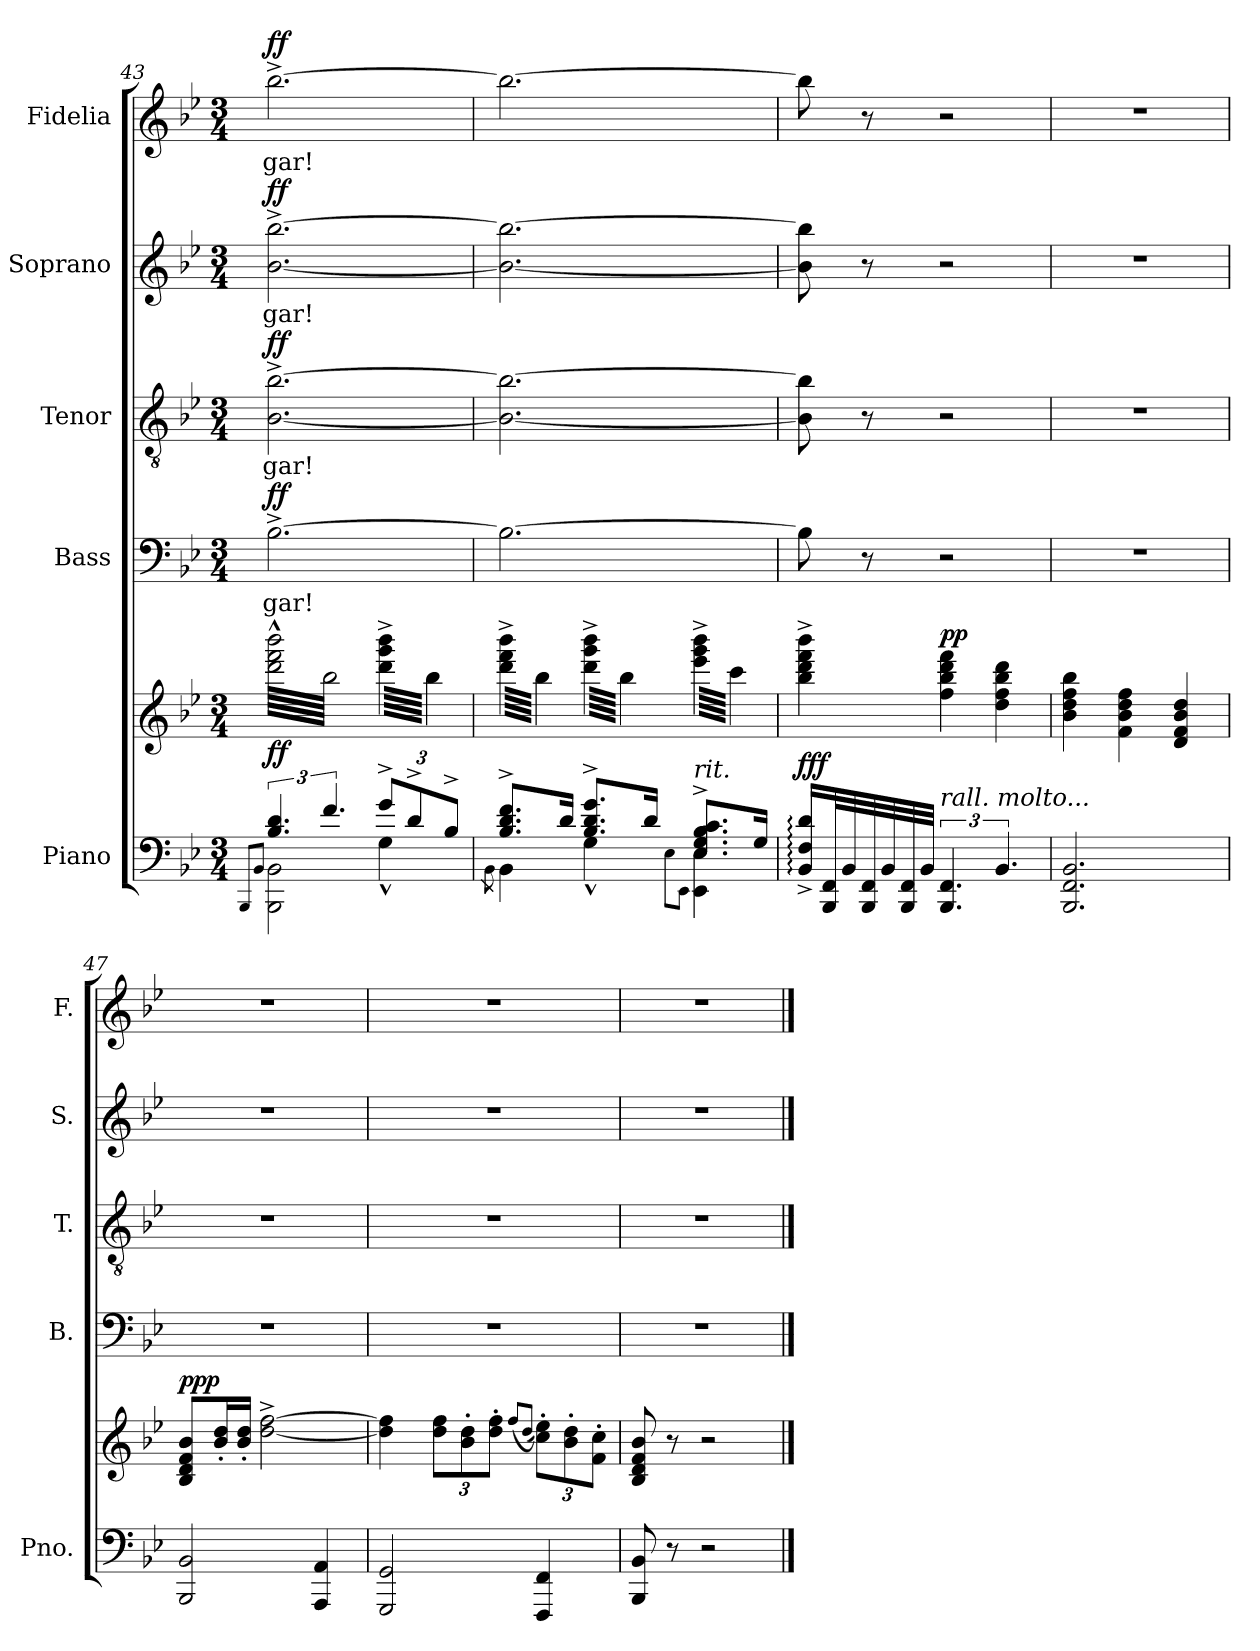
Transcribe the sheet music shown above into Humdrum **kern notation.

**kern	**kern	**dynam	**kern	**text	**dynam	**kern	**text	**dynam	**kern	**text	**dynam	**kern	**text	**dynam
*part5	*part5	*part5	*part4	*part4	*part4	*part3	*part3	*part3	*part2	*part2	*part2	*part1	*part1	*part1
*staff6	*staff5	*staff5/6	*staff4	*staff4	*staff4	*staff3	*staff3	*staff3	*staff2	*staff2	*staff2	*staff1	*staff1	*staff1
*I"Piano	*	*	*I"Bass	*	*	*I"Tenor	*	*	*I"Soprano	*	*	*I"Fidelia	*	*
*I'Pno.	*	*	*I'B.	*	*	*I'T.	*	*	*I'S.	*	*	*I'F.	*	*
*clefF4	*clefG2	*	*clefF4	*	*	*clefGv2	*	*	*clefG2	*	*	*clefG2	*	*
*k[b-e-]	*k[b-e-]	*	*k[b-e-]	*	*	*k[b-e-]	*	*	*k[b-e-]	*	*	*k[b-e-]	*	*
*M3/4	*M3/4	*	*M3/4	*	*	*M3/4	*	*	*M3/4	*	*	*M3/4	*	*
=43	=43	=43	=43	=43	=43	=43	=43	=43	=43	=43	=43	=43	=43	=43
*^	*	*	*	*	*	*	*	*	*	*	*	*	*	*
.	8qBBB-/L	.	.	.	.	.	.	.	.	.	.	.	.	.	.
.	8qBB-/J	.	.	.	.	.	.	.	.	.	.	.	.	.	.
!	!	!	!LO:DY:a=2	!	!LO:LY:b	!LO:DY:a	!	!LO:LY:b	!LO:DY:a	!	!LO:LY:b	!LO:DY:a	!	!LO:LY:b	!LO:DY:a
*	*	*tremolo	*	*	*	*	*	*	*	*	*	*	*	*	*
6.B-/ 6.d/	2BBB-\ 2BB-\	64ddd\^^ 64fff\^^ 64bbb-\^^LLLL	ff	[2.B-^\	-gar!	ff	[2.B-\^ [2.b-\^	-gar!	ff	[2.b-\^ [2.bb-\^	-gar!	ff	[2.bb-^\	-gar!	ff
.	.	64bb-\	.	.	.	.	.	.	.	.	.	.	.	.	.
.	.	64ddd\^^ 64fff\^^ 64bbb-\^^	.	.	.	.	.	.	.	.	.	.	.	.	.
.	.	64bb-\	.	.	.	.	.	.	.	.	.	.	.	.	.
.	.	64ddd\^^ 64fff\^^ 64bbb-\^^	.	.	.	.	.	.	.	.	.	.	.	.	.
.	.	64bb-\	.	.	.	.	.	.	.	.	.	.	.	.	.
.	.	64ddd\^^ 64fff\^^ 64bbb-\^^	.	.	.	.	.	.	.	.	.	.	.	.	.
.	.	64bb-\	.	.	.	.	.	.	.	.	.	.	.	.	.
.	.	64ddd\^^ 64fff\^^ 64bbb-\^^	.	.	.	.	.	.	.	.	.	.	.	.	.
.	.	64bb-\	.	.	.	.	.	.	.	.	.	.	.	.	.
.	.	64ddd\^^ 64fff\^^ 64bbb-\^^	.	.	.	.	.	.	.	.	.	.	.	.	.
.	.	64bb-\	.	.	.	.	.	.	.	.	.	.	.	.	.
.	.	64ddd\^^ 64fff\^^ 64bbb-\^^	.	.	.	.	.	.	.	.	.	.	.	.	.
.	.	64bb-\	.	.	.	.	.	.	.	.	.	.	.	.	.
.	.	64ddd\^^ 64fff\^^ 64bbb-\^^	.	.	.	.	.	.	.	.	.	.	.	.	.
.	.	64bb-\	.	.	.	.	.	.	.	.	.	.	.	.	.
6.f/	.	64ddd\^^ 64fff\^^ 64bbb-\^^	.	.	.	.	.	.	.	.	.	.	.	.	.
.	.	64bb-\	.	.	.	.	.	.	.	.	.	.	.	.	.
.	.	64ddd\^^ 64fff\^^ 64bbb-\^^	.	.	.	.	.	.	.	.	.	.	.	.	.
.	.	64bb-\	.	.	.	.	.	.	.	.	.	.	.	.	.
.	.	64ddd\^^ 64fff\^^ 64bbb-\^^	.	.	.	.	.	.	.	.	.	.	.	.	.
.	.	64bb-\	.	.	.	.	.	.	.	.	.	.	.	.	.
.	.	64ddd\^^ 64fff\^^ 64bbb-\^^	.	.	.	.	.	.	.	.	.	.	.	.	.
.	.	64bb-\	.	.	.	.	.	.	.	.	.	.	.	.	.
.	.	64ddd\^^ 64fff\^^ 64bbb-\^^	.	.	.	.	.	.	.	.	.	.	.	.	.
.	.	64bb-\	.	.	.	.	.	.	.	.	.	.	.	.	.
.	.	64ddd\^^ 64fff\^^ 64bbb-\^^	.	.	.	.	.	.	.	.	.	.	.	.	.
.	.	64bb-\	.	.	.	.	.	.	.	.	.	.	.	.	.
.	.	64ddd\^^ 64fff\^^ 64bbb-\^^	.	.	.	.	.	.	.	.	.	.	.	.	.
.	.	64bb-\	.	.	.	.	.	.	.	.	.	.	.	.	.
.	.	64ddd\^^ 64fff\^^ 64bbb-\^^	.	.	.	.	.	.	.	.	.	.	.	.	.
.	.	64bb-\JJJJ	.	.	.	.	.	.	.	.	.	.	.	.	.
*Xbrackettup	*	*	*	*	*	*	*	*	*	*	*	*	*	*	*
12g^/L	4G^^\	64ddd\^ 64ggg\^ 64bbb-\^LLLL	.	.	.	.	.	.	.	.	.	.	.	.	.
.	.	64bb-\	.	.	.	.	.	.	.	.	.	.	.	.	.
.	.	64ddd\^ 64ggg\^ 64bbb-\^	.	.	.	.	.	.	.	.	.	.	.	.	.
.	.	64bb-\	.	.	.	.	.	.	.	.	.	.	.	.	.
.	.	64ddd\^ 64ggg\^ 64bbb-\^	.	.	.	.	.	.	.	.	.	.	.	.	.
.	.	64bb-\	.	.	.	.	.	.	.	.	.	.	.	.	.
12d^/	.	.	.	.	.	.	.	.	.	.	.	.	.	.	.
.	.	64ddd\^ 64ggg\^ 64bbb-\^	.	.	.	.	.	.	.	.	.	.	.	.	.
.	.	64bb-\	.	.	.	.	.	.	.	.	.	.	.	.	.
.	.	64ddd\^ 64ggg\^ 64bbb-\^	.	.	.	.	.	.	.	.	.	.	.	.	.
.	.	64bb-\	.	.	.	.	.	.	.	.	.	.	.	.	.
.	.	64ddd\^ 64ggg\^ 64bbb-\^	.	.	.	.	.	.	.	.	.	.	.	.	.
12B-^/J	.	.	.	.	.	.	.	.	.	.	.	.	.	.	.
.	.	64bb-\	.	.	.	.	.	.	.	.	.	.	.	.	.
.	.	64ddd\^ 64ggg\^ 64bbb-\^	.	.	.	.	.	.	.	.	.	.	.	.	.
.	.	64bb-\	.	.	.	.	.	.	.	.	.	.	.	.	.
.	.	64ddd\^ 64ggg\^ 64bbb-\^	.	.	.	.	.	.	.	.	.	.	.	.	.
.	.	64bb-\JJJJ	.	.	.	.	.	.	.	.	.	.	.	.	.
!!LO:PB:g=z
=44	=44	=44	=44	=44	=44	=44	=44	=44	=44	=44	=44	=44	=44	=44	=44
.	8qBB-\	.	.	.	.	.	.	.	.	.	.	.	.	.	.
8.B-/^ 8.d/^ 8.f/^L	4BB-\	64ddd\^ 64fff\^ 64bbb-\^LLLL	.	2.B-\_	.	.	2.B-\_ 2.b-\_	.	.	2.b-\_ 2.bb-\_	.	.	2.bb-\_	.	.
.	.	64bb-\	.	.	.	.	.	.	.	.	.	.	.	.	.
.	.	64ddd\^ 64fff\^ 64bbb-\^	.	.	.	.	.	.	.	.	.	.	.	.	.
.	.	64bb-\	.	.	.	.	.	.	.	.	.	.	.	.	.
.	.	64ddd\^ 64fff\^ 64bbb-\^	.	.	.	.	.	.	.	.	.	.	.	.	.
.	.	64bb-\	.	.	.	.	.	.	.	.	.	.	.	.	.
.	.	64ddd\^ 64fff\^ 64bbb-\^	.	.	.	.	.	.	.	.	.	.	.	.	.
.	.	64bb-\	.	.	.	.	.	.	.	.	.	.	.	.	.
.	.	64ddd\^ 64fff\^ 64bbb-\^	.	.	.	.	.	.	.	.	.	.	.	.	.
.	.	64bb-\	.	.	.	.	.	.	.	.	.	.	.	.	.
.	.	64ddd\^ 64fff\^ 64bbb-\^	.	.	.	.	.	.	.	.	.	.	.	.	.
.	.	64bb-\	.	.	.	.	.	.	.	.	.	.	.	.	.
16d/Jk	.	64ddd\^ 64fff\^ 64bbb-\^	.	.	.	.	.	.	.	.	.	.	.	.	.
.	.	64bb-\	.	.	.	.	.	.	.	.	.	.	.	.	.
.	.	64ddd\^ 64fff\^ 64bbb-\^	.	.	.	.	.	.	.	.	.	.	.	.	.
.	.	64bb-\JJJJ	.	.	.	.	.	.	.	.	.	.	.	.	.
8.B-/^ 8.d/^ 8.g/^L	4G^^\	64ddd\^ 64ggg\^ 64bbb-\^LLLL	.	.	.	.	.	.	.	.	.	.	.	.	.
.	.	64bb-\	.	.	.	.	.	.	.	.	.	.	.	.	.
.	.	64ddd\^ 64ggg\^ 64bbb-\^	.	.	.	.	.	.	.	.	.	.	.	.	.
.	.	64bb-\	.	.	.	.	.	.	.	.	.	.	.	.	.
.	.	64ddd\^ 64ggg\^ 64bbb-\^	.	.	.	.	.	.	.	.	.	.	.	.	.
.	.	64bb-\	.	.	.	.	.	.	.	.	.	.	.	.	.
.	.	64ddd\^ 64ggg\^ 64bbb-\^	.	.	.	.	.	.	.	.	.	.	.	.	.
.	.	64bb-\	.	.	.	.	.	.	.	.	.	.	.	.	.
.	.	64ddd\^ 64ggg\^ 64bbb-\^	.	.	.	.	.	.	.	.	.	.	.	.	.
.	.	64bb-\	.	.	.	.	.	.	.	.	.	.	.	.	.
.	.	64ddd\^ 64ggg\^ 64bbb-\^	.	.	.	.	.	.	.	.	.	.	.	.	.
.	.	64bb-\	.	.	.	.	.	.	.	.	.	.	.	.	.
16d/Jk	.	64ddd\^ 64ggg\^ 64bbb-\^	.	.	.	.	.	.	.	.	.	.	.	.	.
.	.	64bb-\	.	.	.	.	.	.	.	.	.	.	.	.	.
.	.	64ddd\^ 64ggg\^ 64bbb-\^	.	.	.	.	.	.	.	.	.	.	.	.	.
.	.	64bb-\JJJJ	.	.	.	.	.	.	.	.	.	.	.	.	.
.	8qE-\L	.	.	.	.	.	.	.	.	.	.	.	.	.	.
.	8qEE-\J	.	.	.	.	.	.	.	.	.	.	.	.	.	.
!LO:TX:a:i:t=rit.	!	!	!	!	!	!	!	!	!	!	!	!	!	!	!
8.E-/^ 8.G/^ 8.B-/^ 8.c/^L	4EE-\ 4E-\	64eee-\^ 64ggg\^ 64bbb-\^LLLL	.	.	.	.	.	.	.	.	.	.	.	.	.
.	.	64ccc\	.	.	.	.	.	.	.	.	.	.	.	.	.
.	.	64eee-\^ 64ggg\^ 64bbb-\^	.	.	.	.	.	.	.	.	.	.	.	.	.
.	.	64ccc\	.	.	.	.	.	.	.	.	.	.	.	.	.
.	.	64eee-\^ 64ggg\^ 64bbb-\^	.	.	.	.	.	.	.	.	.	.	.	.	.
.	.	64ccc\	.	.	.	.	.	.	.	.	.	.	.	.	.
.	.	64eee-\^ 64ggg\^ 64bbb-\^	.	.	.	.	.	.	.	.	.	.	.	.	.
.	.	64ccc\	.	.	.	.	.	.	.	.	.	.	.	.	.
.	.	64eee-\^ 64ggg\^ 64bbb-\^	.	.	.	.	.	.	.	.	.	.	.	.	.
.	.	64ccc\	.	.	.	.	.	.	.	.	.	.	.	.	.
.	.	64eee-\^ 64ggg\^ 64bbb-\^	.	.	.	.	.	.	.	.	.	.	.	.	.
.	.	64ccc\	.	.	.	.	.	.	.	.	.	.	.	.	.
16G/Jk	.	64eee-\^ 64ggg\^ 64bbb-\^	.	.	.	.	.	.	.	.	.	.	.	.	.
.	.	64ccc\	.	.	.	.	.	.	.	.	.	.	.	.	.
.	.	64eee-\^ 64ggg\^ 64bbb-\^	.	.	.	.	.	.	.	.	.	.	.	.	.
.	.	64ccc\JJJJ	.	.	.	.	.	.	.	.	.	.	.	.	.
*	*	*Xtremolo	*	*	*	*	*	*	*	*	*	*	*	*	*
*v	*v	*	*	*	*	*	*	*	*	*	*	*	*	*	*
=45	=45	=45	=45	=45	=45	=45	=45	=45	=45	=45	=45	=45	=45	=45
!	!	!LO:DY:a=2	!	!	!	!	!	!	!	!	!	!	!	!
16BB-/:^ 16F/:^ 16d/:^LL	4bb-\^ 4ddd\^ 4fff\^ 4bbb-\^	fff	8B-\]	.	.	8B-\] 8b-\]	.	.	8b-\] 8bb-\]	.	.	8bb-\]	.	.
.	.	.	.	.	.	.	.	.	.	.	.	.	.	.
.	.	.	.	.	.	.	.	.	.	.	.	.	.	.
.	.	.	.	.	.	.	.	.	.	.	.	.	.	.
32BBB-/ 32FF/L	.	.	.	.	.	.	.	.	.	.	.	.	.	.
.	.	.	.	.	.	.	.	.	.	.	.	.	.	.
32BB-/	.	.	.	.	.	.	.	.	.	.	.	.	.	.
.	.	.	.	.	.	.	.	.	.	.	.	.	.	.
32BBB-/ 32FF/	.	.	8r	.	.	8r	.	.	8r	.	.	8r	.	.
32BB-/	.	.	.	.	.	.	.	.	.	.	.	.	.	.
32BBB-/ 32FF/	.	.	.	.	.	.	.	.	.	.	.	.	.	.
32BB-/JJJ	.	.	.	.	.	.	.	.	.	.	.	.	.	.
*brackettup	*	*	*	*	*	*	*	*	*	*	*	*	*	*
!LO:TX:a:i:t=rall. molto...	!	!	!	!	!	!	!	!	!	!	!	!	!	!
!	!	!LO:DY:a	!	!	!	!	!	!	!	!	!	!	!	!
6.BBB-/ 6.FF/	4ff\ 4bb-\ 4ddd\ 4fff\	pp	2r	.	.	2r	.	.	2r	.	.	2r	.	.
6.BB-/	4dd\ 4ff\ 4bb-\ 4ddd\	.	.	.	.	.	.	.	.	.	.	.	.	.
=46	=46	=46	=46	=46	=46	=46	=46	=46	=46	=46	=46	=46	=46	=46
2.BBB-/ 2.FF/ 2.BB-/	4b-\ 4dd\ 4ff\ 4bb-\	.	2.r	.	.	2.r	.	.	2.r	.	.	2.r	.	.
.	4f\ 4b-\ 4dd\ 4ff\	.	.	.	.	.	.	.	.	.	.	.	.	.
.	4d/ 4f/ 4b-/ 4dd/	.	.	.	.	.	.	.	.	.	.	.	.	.
=47	=47	=47	=47	=47	=47	=47	=47	=47	=47	=47	=47	=47	=47	=47
!	!	!LO:DY:a	!	!	!	!	!	!	!	!	!	!	!	!
2BBB-/ 2BB-/	8B-/ 8d/ 8f/ 8b-/L	ppp	2.r	.	.	2.r	.	.	2.r	.	.	2.r	.	.
.	16b-/' 16dd/'L	.	.	.	.	.	.	.	.	.	.	.	.	.
.	16b-/' 16dd/'JJ	.	.	.	.	.	.	.	.	.	.	.	.	.
.	[2dd\^ [2ff\^	.	.	.	.	.	.	.	.	.	.	.	.	.
4AAA/ 4AA/	.	.	.	.	.	.	.	.	.	.	.	.	.	.
=48	=48	=48	=48	=48	=48	=48	=48	=48	=48	=48	=48	=48	=48	=48
2GGG/ 2GG/	4dd\] 4ff\]	.	2.r	.	.	2.r	.	.	2.r	.	.	2.r	.	.
*	*Xbrackettup	*	*	*	*	*	*	*	*	*	*	*	*	*
.	12dd\ 12ff\L	.	.	.	.	.	.	.	.	.	.	.	.	.
.	12b-\' 12dd\'	.	.	.	.	.	.	.	.	.	.	.	.	.
.	12dd\' 12ff\'J	.	.	.	.	.	.	.	.	.	.	.	.	.
.	(<8qff/L	.	.	.	.	.	.	.	.	.	.	.	.	.
.	(<8qdd/J	.	.	.	.	.	.	.	.	.	.	.	.	.
4FFF/ 4FF/	12cc\' 12ee-\'L))	.	.	.	.	.	.	.	.	.	.	.	.	.
.	12b-\' 12dd\'	.	.	.	.	.	.	.	.	.	.	.	.	.
.	12f\' 12cc\'J	.	.	.	.	.	.	.	.	.	.	.	.	.
=49	=49	=49	=49	=49	=49	=49	=49	=49	=49	=49	=49	=49	=49	=49
8BBB-/ 8BB-/	8B-/ 8d/ 8f/ 8b-/	.	2.r	.	.	2.r	.	.	2.r	.	.	2.r	.	.
8r	8r	.	.	.	.	.	.	.	.	.	.	.	.	.
2r	2r	.	.	.	.	.	.	.	.	.	.	.	.	.
==	==	==	==	==	==	==	==	==	==	==	==	==	==	==
*-	*-	*-	*-	*-	*-	*-	*-	*-	*-	*-	*-	*-	*-	*-
